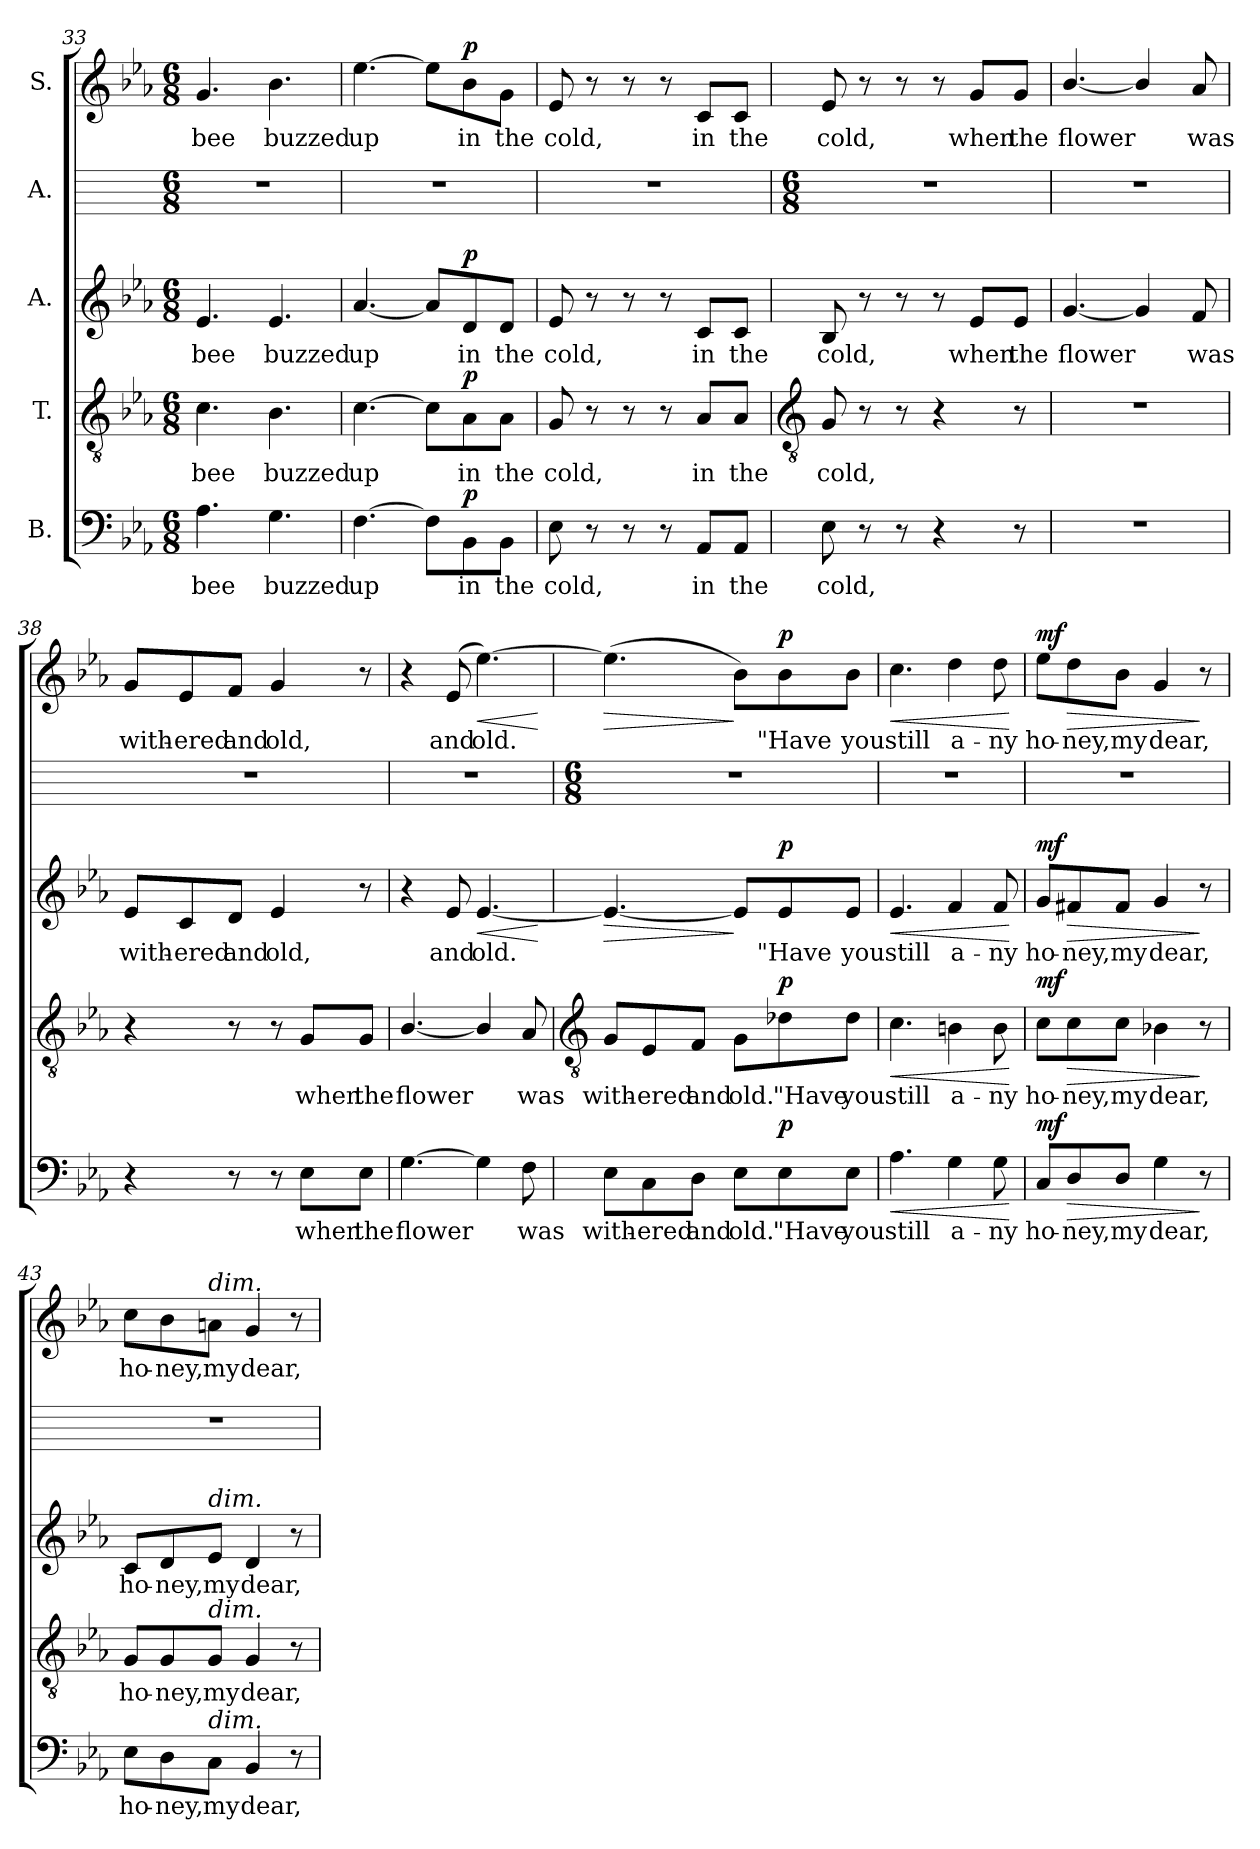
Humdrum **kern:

**kern	**text	**dynam	**kern	**text	**dynam	**kern	**text	**dynam	**kern	**kern	**text	**dynam
*part5	*part5	*part5	*part4	*part4	*part4	*part3	*part3	*part3	*part2	*part1	*part1	*part1
*staff5	*staff5	*staff5	*staff4	*staff4	*staff4	*staff3	*staff3	*staff3	*staff2	*staff1	*staff1	*staff1
*I"B.	*	*	*I"T.	*	*	*I"A.	*	*	*I"A.	*I"S.	*	*
*clefF4	*	*	*clefGv2	*	*	*clefG2	*	*	*	*clefG2	*	*
*k[b-e-a-]	*	*	*k[b-e-a-]	*	*	*k[b-e-a-]	*	*	*	*k[b-e-a-]	*	*
*E-:	*	*	*E-:	*	*	*E-:	*	*	*	*E-:	*	*
*M6/8	*	*	*M6/8	*	*	*M6/8	*	*	*M6/8	*M6/8	*	*
=33	=33	=33	=33	=33	=33	=33	=33	=33	=33	=33	=33	=33
!	!LO:LY:b	!	!	!LO:LY:b	!	!	!LO:LY:b	!	!	!	!LO:LY:b	!
4.A-	bee	.	4.c	bee	.	4.e-	bee	.	2.r	4.g	bee	.
!	!LO:LY:b	!	!	!LO:LY:b	!	!	!LO:LY:b	!	!	!	!LO:LY:b	!
4.G	buzzed	.	4.B-	buzzed	.	4.e-	buzzed	.	.	4.b-	buzzed	.
=34	=34	=34	=34	=34	=34	=34	=34	=34	=34	=34	=34	=34
!	!LO:LY:b	!	!	!LO:LY:b	!	!	!LO:LY:b	!	!	!	!LO:LY:b	!
[4.F	up	.	[4.c	up	.	[4.a-	up	.	2.r	[4.ee-	up	.
8F\L]	.	.	8c\L]	.	.	8a-/L]	.	.	.	8ee-\L]	.	.
!	!LO:LY:b	!LO:DY:a	!	!LO:LY:b	!LO:DY:a	!	!LO:LY:b	!LO:DY:a	!	!	!LO:LY:b	!LO:DY:a
8BB-\	in	p	8A-\	in	p	8d/	in	p	.	8b-\	in	p
!	!LO:LY:b	!	!	!LO:LY:b	!	!	!LO:LY:b	!	!	!	!LO:LY:b	!
8BB-\J	the	.	8A-\J	the	.	8d/J	the	.	.	8g\J	the	.
=35	=35	=35	=35	=35	=35	=35	=35	=35	=35	=35	=35	=35
!	!LO:LY:b	!	!	!LO:LY:b	!	!	!LO:LY:b	!	!	!	!LO:LY:b	!
8E-	cold,	.	8G	cold,	.	8e-	cold,	.	2.r	8e-	cold,	.
8r	.	.	8r	.	.	8r	.	.	.	8r	.	.
8r	.	.	8r	.	.	8r	.	.	.	8r	.	.
8r	.	.	8r	.	.	8r	.	.	.	8r	.	.
!	!LO:LY:b	!	!	!LO:LY:b	!	!	!LO:LY:b	!	!	!	!LO:LY:b	!
8AA-/L	in	.	8A-/L	in	.	8c/L	in	.	.	8c/L	in	.
!	!LO:LY:b	!	!	!LO:LY:b	!	!	!LO:LY:b	!	!	!	!LO:LY:b	!
8AA-/J	the	.	8A-/J	the	.	8c/J	the	.	.	8c/J	the	.
!!LO:LB:g=z
=36	=36	=36	=36	=36	=36	=36	=36	=36	=36	=36	=36	=36
*	*	*	*clefGv2	*	*	*	*	*	*	*	*	*
*	*	*	*	*	*	*	*	*	*M6/8	*	*	*
!	!LO:LY:b	!	!	!LO:LY:b	!	!	!LO:LY:b	!	!	!	!LO:LY:b	!
8E-	cold,	.	8G	cold,	.	8B-	cold,	.	2.r	8e-	cold,	.
8r	.	.	8r	.	.	8r	.	.	.	8r	.	.
8r	.	.	8r	.	.	8r	.	.	.	8r	.	.
4r	.	.	4r	.	.	8r	.	.	.	8r	.	.
!	!	!	!	!	!	!	!LO:LY:b	!	!	!	!LO:LY:b	!
.	.	.	.	.	.	8e-/L	when	.	.	8g/L	when	.
!	!	!	!	!	!	!	!LO:LY:b	!	!	!	!LO:LY:b	!
8r	.	.	8r	.	.	8e-/J	the	.	.	8g/J	the	.
=37	=37	=37	=37	=37	=37	=37	=37	=37	=37	=37	=37	=37
!LO:N:vis=1	!	!	!LO:N:vis=1	!	!	!	!LO:LY:b	!	!	!	!LO:LY:b	!
2.r	.	.	2.r	.	.	[4.g	flower	.	2.r	[4.b-/	flower	.
.	.	.	.	.	.	4g]	.	.	.	4b-/]	.	.
!	!	!	!	!	!	!	!LO:LY:b	!	!	!	!LO:LY:b	!
.	.	.	.	.	.	8f	was	.	.	8a-	was	.
=38	=38	=38	=38	=38	=38	=38	=38	=38	=38	=38	=38	=38
!	!	!	!	!	!	!	!LO:LY:b	!	!	!	!LO:LY:b	!
4r	.	.	4r	.	.	8e-/L	with-	.	2.r	8g/L	with-	.
!	!	!	!	!	!	!	!LO:LY:b	!	!	!	!LO:LY:b	!
.	.	.	.	.	.	8c/	-ered	.	.	8e-/	-ered	.
!	!	!	!	!	!	!	!LO:LY:b	!	!	!	!LO:LY:b	!
8r	.	.	8r	.	.	8d/J	and	.	.	8f/J	and	.
!	!	!	!	!	!	!	!LO:LY:b	!	!	!	!LO:LY:b	!
8r	.	.	8r	.	.	4e-	old,	.	.	4g	old,	.
!	!LO:LY:b	!	!	!LO:LY:b	!	!	!	!	!	!	!	!
8E-\L	when	.	8G/L	when	.	.	.	.	.	.	.	.
!	!LO:LY:b	!	!	!LO:LY:b	!	!	!	!	!	!	!	!
8E-\J	the	.	8G/J	the	.	8r	.	.	.	8r	.	.
=39	=39	=39	=39	=39	=39	=39	=39	=39	=39	=39	=39	=39
!	!LO:LY:b	!	!	!LO:LY:b	!	!	!	!	!	!	!	!
[4.G	flower	.	[4.B-/	flower	.	4r	.	.	2.r	4r	.	.
!	!	!	!	!	!	!	!LO:LY:b	!	!	!	!LO:LY:b	!
.	.	.	.	.	.	8e-	and	.	.	(>8e-	and	.
!	!	!	!	!	!	!	!LO:LY:b	!LO:HP:b	!	!	!LO:LY:b	!LO:HP:b
4G]	.	.	4B-/]	.	.	[4.e-	old.	<	.	[4.ee-)	old.	<
!	!LO:LY:b	!	!	!LO:LY:b	!	!	!	!	!	!	!	!
8F	was	.	8A-/	was	.	.	.	.	.	.	.	.
.	.	.	.	.	.	.	.	[	.	.	.	[
!!LO:LB:g=z
=40	=40	=40	=40	=40	=40	=40	=40	=40	=40	=40	=40	=40
*	*	*	*clefGv2	*	*	*	*	*	*	*	*	*
*	*	*	*	*	*	*	*	*	*M6/8	*	*	*
!	!LO:LY:b	!	!	!LO:LY:b	!	!	!	!LO:HP:b	!	!	!	!LO:HP:b
8E-\L	with-	.	8G/L	with-	.	4.e-_	.	>	2.r	(>4.ee-]	.	>
!	!LO:LY:b	!	!	!LO:LY:b	!	!	!	!	!	!	!	!
8C\	-ered	.	8E-/	-ered	.	.	.	.	.	.	.	.
!	!LO:LY:b	!	!	!LO:LY:b	!	!	!	!	!	!	!	!
8D\J	and	.	8F/J	and	.	.	.	.	.	.	.	.
!	!LO:LY:b	!	!	!LO:LY:b	!	!	!	!	!	!	!	!
8E-\L	old.	.	8G\L	old.	.	8e-/L]	.	]	.	8b-\L)	.	]
!	!LO:LY:b	!LO:DY:a	!	!LO:LY:b	!LO:DY:a	!	!LO:LY:b	!LO:DY:a	!	!	!LO:LY:b	!LO:DY:a
8E-\	"Have	p	8d-X\	"Have	p	8e-/	"Have	p	.	8b-\	"Have	p
!	!LO:LY:b	!	!	!LO:LY:b	!	!	!LO:LY:b	!	!	!	!LO:LY:b	!
8E-\J	you	.	8d-\J	you	.	8e-/J	you	.	.	8b-\J	you	.
=41	=41	=41	=41	=41	=41	=41	=41	=41	=41	=41	=41	=41
!	!LO:LY:b	!LO:HP:b	!	!LO:LY:b	!LO:HP:b	!	!LO:LY:b	!LO:HP:b	!	!	!LO:LY:b	!LO:HP:b
4.A-	still	<	4.c	still	<	4.e-	still	<	2.r	4.cc	still	<
!	!LO:LY:b	!	!	!LO:LY:b	!	!	!LO:LY:b	!	!	!	!LO:LY:b	!
4G	a-	.	4Bn	a-	.	4f	a-	.	.	4dd	a-	.
!	!LO:LY:b	!	!	!LO:LY:b	!	!	!LO:LY:b	!	!	!	!LO:LY:b	!
8G	-ny	.	8B	-ny	.	8f	-ny	.	.	8dd	-ny	.
.	.	[	.	.	[	.	.	[	.	.	.	[
=42	=42	=42	=42	=42	=42	=42	=42	=42	=42	=42	=42	=42
!	!LO:LY:b	!LO:DY:a	!	!LO:LY:b	!LO:DY:a	!	!LO:LY:b	!LO:DY:a	!	!	!LO:LY:b	!LO:DY:a
8C/L	ho-	mf	8c\L	ho-	mf	8g/L	ho-	mf	2.r	8ee-\L	ho-	mf
!	!LO:LY:b	!LO:HP:b	!	!LO:LY:b	!LO:HP:b	!	!LO:LY:b	!LO:HP:b	!	!	!LO:LY:b	!LO:HP:b
8D/	-ney,	>	8c\	-ney,	>	8f#X/	-ney,	>	.	8dd\	-ney,	>
!	!LO:LY:b	!	!	!LO:LY:b	!	!	!LO:LY:b	!	!	!	!LO:LY:b	!
8D/J	my	.	8c\J	my	.	8f#/J	my	.	.	8b-\J	my	.
!	!LO:LY:b	!	!	!LO:LY:b	!	!	!LO:LY:b	!	!	!	!LO:LY:b	!
4G	dear,	.	4B-X	dear,	.	4g	dear,	.	.	4g	dear,	.
8r	.	]	8r	.	]	8r	.	]	.	8r	.	]
=43	=43	=43	=43	=43	=43	=43	=43	=43	=43	=43	=43	=43
!	!LO:LY:b	!	!	!LO:LY:b	!	!	!LO:LY:b	!	!	!	!LO:LY:b	!
8E-\L	ho-	.	8G/L	ho-	.	8c/L	ho-	.	2.r	8cc\L	ho-	.
!	!LO:LY:b	!	!	!LO:LY:b	!	!	!LO:LY:b	!	!	!	!LO:LY:b	!
8D\	-ney,	.	8G/	-ney,	.	8d/	-ney,	.	.	8b-\	-ney,	.
!	!	!	!	!	!	!	!	!	!	!LO:TX:a:i:t=dim.	!	!
!	!	!	!	!	!	!LO:TX:a:i:t=dim.	!	!	!	!	!	!
!	!	!	!LO:TX:a:i:t=dim.	!	!	!	!	!	!	!	!	!
!LO:TX:a:i:t=dim.	!	!	!	!	!	!	!	!	!	!	!	!
!	!LO:LY:b	!	!	!LO:LY:b	!	!	!LO:LY:b	!	!	!	!LO:LY:b	!
8C\J	my	.	8G/J	my	.	8e-/J	my	.	.	8an\J	my	.
!	!LO:LY:b	!	!	!LO:LY:b	!	!	!LO:LY:b	!	!	!	!LO:LY:b	!
4BB-	dear,	.	4G	dear,	.	4d	dear,	.	.	4g	dear,	.
8r	.	.	8r	.	.	8r	.	.	.	8r	.	.
=	=	=	=	=	=	=	=	=	=	=	=	=
*-	*-	*-	*-	*-	*-	*-	*-	*-	*-	*-	*-	*-
